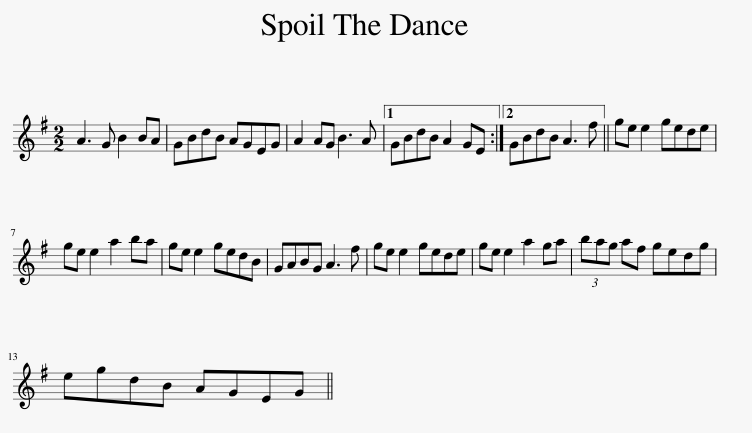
X:1
L:1/8
M:2/2
I:linebreak $
K:G
V:1 treble
V:1
 A3 G B2 BA | GBdB AGEG | A2 AG B3 A |1 GBdB A2 GE :|2 GBdB A3 f || %5
 ge e2 gede |$ ge e2 a2 ba | ge e2 gedB | GABG A3 f | ge e2 gede | %10
 ge e2 a2 ga | (3bag af gedg |$ egdB AGEG || %13
